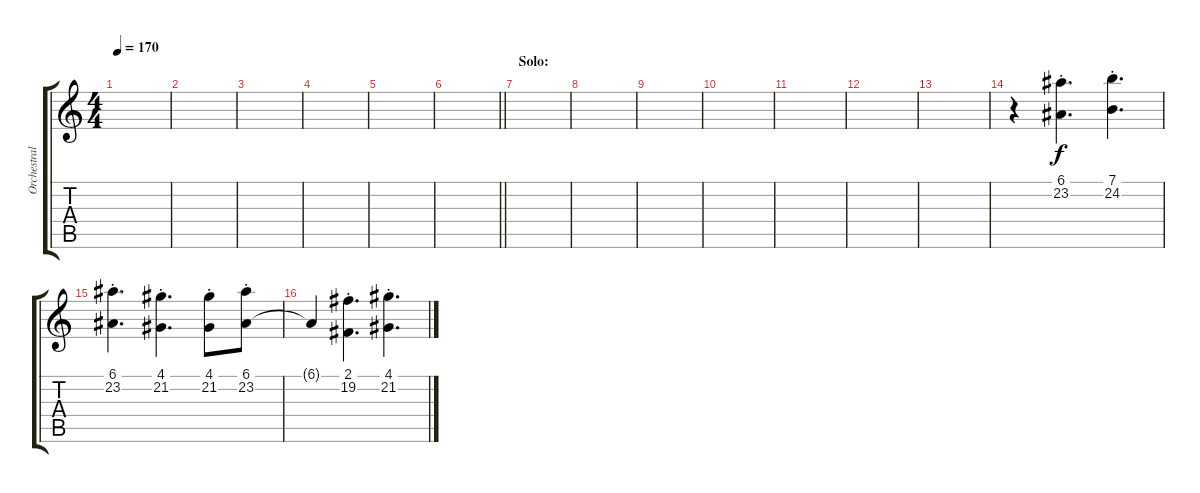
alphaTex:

\track ("Orchestral Hit" "Orchestral") {instrument orchestrahit}
\staff {score tabs}
\tuning (E4 B3 G3 D3 A2 E2) {hide}
\ts (4 4)
\tempo 170
\clef g2
\ks c
|
|
|
|
|
\barLineRight lightlight
|
\section ("" "Solo:")
|
|
|
|
|
|
|
r.4 (6.1{st} 23.2{st}).4{d volume 8} (7.1{st} 24.2{st}).4{d} |
(6.1{st} 23.2{st}).4{d} (4.1{st} 21.2{st}).4{d} (4.1{st} 21.2{st}).8 (6.1{st} 23.2{st}).8 |
6.1{t}.4 (2.1{st} 19.2{st}).4{d} (4.1{st} 21.2{st}).4{d}
